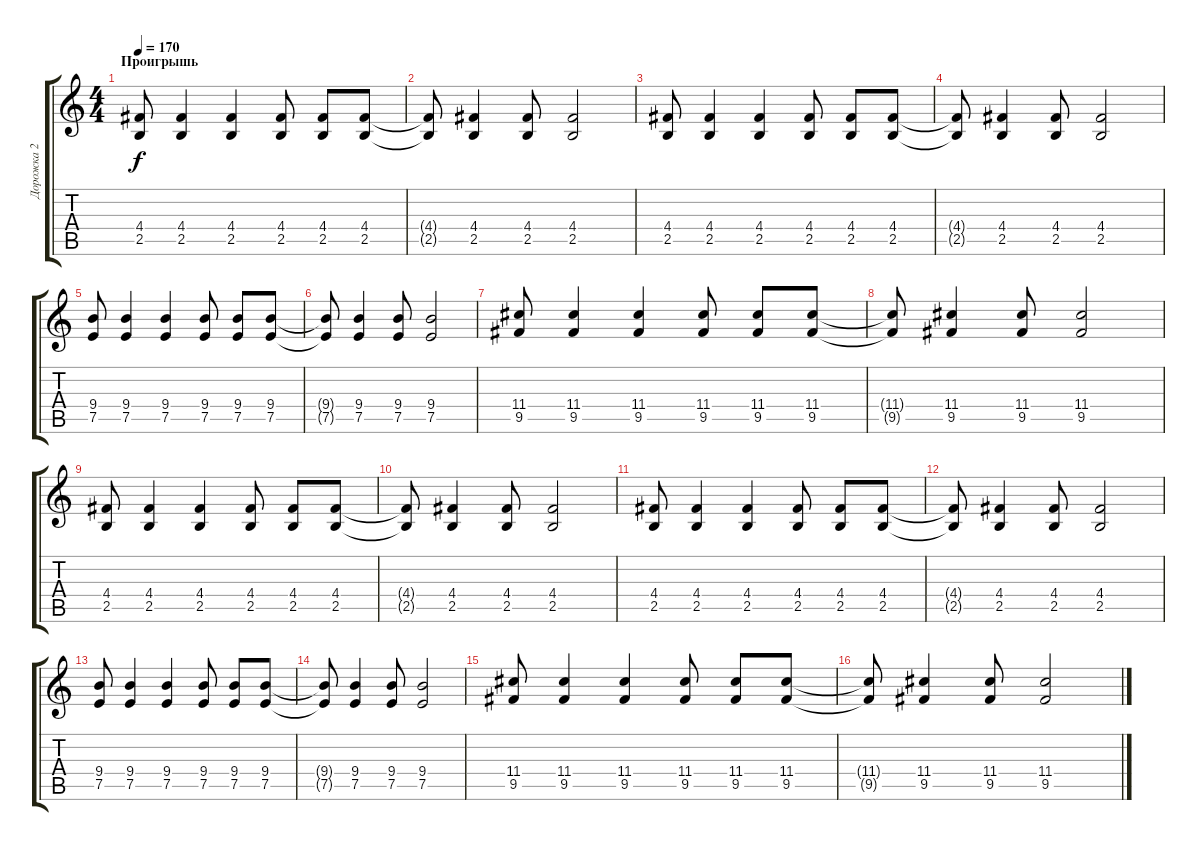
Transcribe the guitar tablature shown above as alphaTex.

\track ("Дорожка 2" "Дорожка 2") {instrument acousticguitarsteel}
\staff {score tabs}
\tuning (E4 B3 G3 D3 A2 E2) {hide}
\ts (4 4)
\section ("" "Проигрышь")
\tempo 170
\clef g2
\ks c
(4.4 2.5).8{dy f} (4.4 2.5).4 (4.4 2.5).4 (4.4 2.5).8 (4.4 2.5).8 (4.4 2.5).8 |
(4.4{t} 2.5{t}).8 (4.4 2.5).4 (4.4 2.5).8 (4.4 2.5).2 |
(4.4 2.5).8 (4.4 2.5).4 (4.4 2.5).4 (4.4 2.5).8 (4.4 2.5).8 (4.4 2.5).8 |
(4.4{t} 2.5{t}).8 (4.4 2.5).4 (4.4 2.5).8 (4.4 2.5).2 |
(9.4 7.5).8 (9.4 7.5).4 (9.4 7.5).4 (9.4 7.5).8 (9.4 7.5).8 (9.4 7.5).8 |
(9.4{t} 7.5{t}).8 (9.4 7.5).4 (9.4 7.5).8 (9.4 7.5).2 |
(11.4 9.5).8 (11.4 9.5).4 (11.4 9.5).4 (11.4 9.5).8 (11.4 9.5).8 (11.4 9.5).8 |
(11.4{t} 9.5{t}).8 (11.4 9.5).4 (11.4 9.5).8 (11.4 9.5).2 |
(4.4 2.5).8 (4.4 2.5).4 (4.4 2.5).4 (4.4 2.5).8 (4.4 2.5).8 (4.4 2.5).8 |
(4.4{t} 2.5{t}).8 (4.4 2.5).4 (4.4 2.5).8 (4.4 2.5).2 |
(4.4 2.5).8 (4.4 2.5).4 (4.4 2.5).4 (4.4 2.5).8 (4.4 2.5).8 (4.4 2.5).8 |
(4.4{t} 2.5{t}).8 (4.4 2.5).4 (4.4 2.5).8 (4.4 2.5).2 |
(9.4 7.5).8 (9.4 7.5).4 (9.4 7.5).4 (9.4 7.5).8 (9.4 7.5).8 (9.4 7.5).8 |
(9.4{t} 7.5{t}).8 (9.4 7.5).4 (9.4 7.5).8 (9.4 7.5).2 |
(11.4 9.5).8 (11.4 9.5).4 (11.4 9.5).4 (11.4 9.5).8 (11.4 9.5).8 (11.4 9.5).8 |
(11.4{t} 9.5{t}).8 (11.4 9.5).4 (11.4 9.5).8 (11.4 9.5).2
